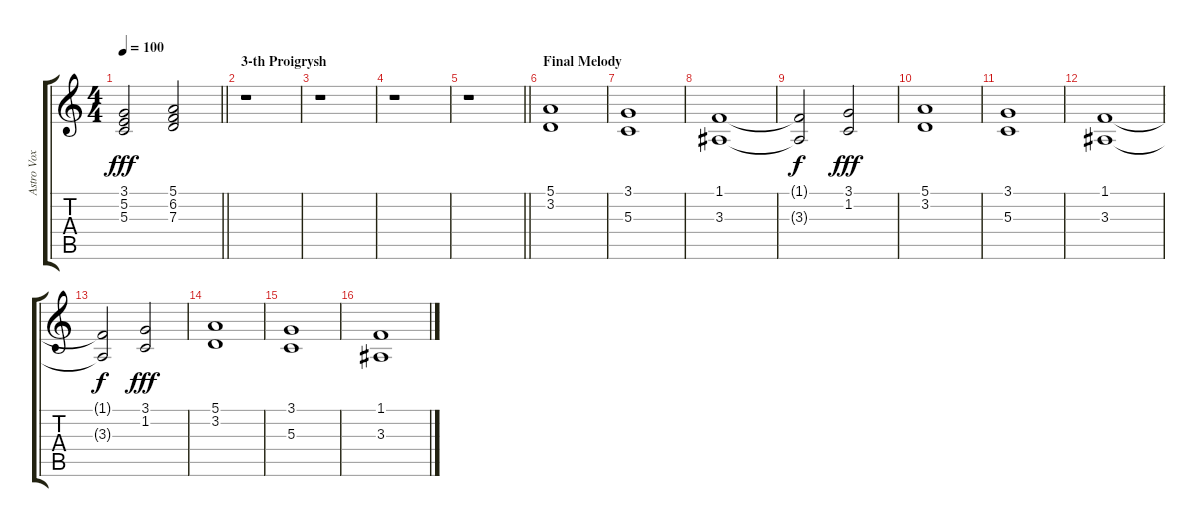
\track ("Astro Vox" "Astro Vox") {instrument stringensemble1}
\staff {score tabs}
\tuning (E4 B3 G3 D3 A2 E2) {hide}
\ts (4 4)
\tempo 100
\clef g2
\barLineRight lightlight
\ks c
(3.1 5.2 5.3).2{dy fff} (5.1 6.2 7.3).2 |
\section ("" "3-th Proigrysh")
r.1 |
r.1 |
r.1 |
\barLineRight lightlight
r.1 |
\section ("" "Final Melody")
(5.1 3.2).1 |
(3.1 5.3).1 |
(1.1 3.3).1 |
(1.1{t} 3.3{t}).2{dy f} (3.1 1.2).2{dy fff} |
(5.1 3.2).1 |
(3.1 5.3).1 |
(1.1 3.3).1 |
(1.1{t} 3.3{t}).2{dy f} (3.1 1.2).2{dy fff} |
(5.1 3.2).1 |
(3.1 5.3).1 |
(1.1 3.3).1
